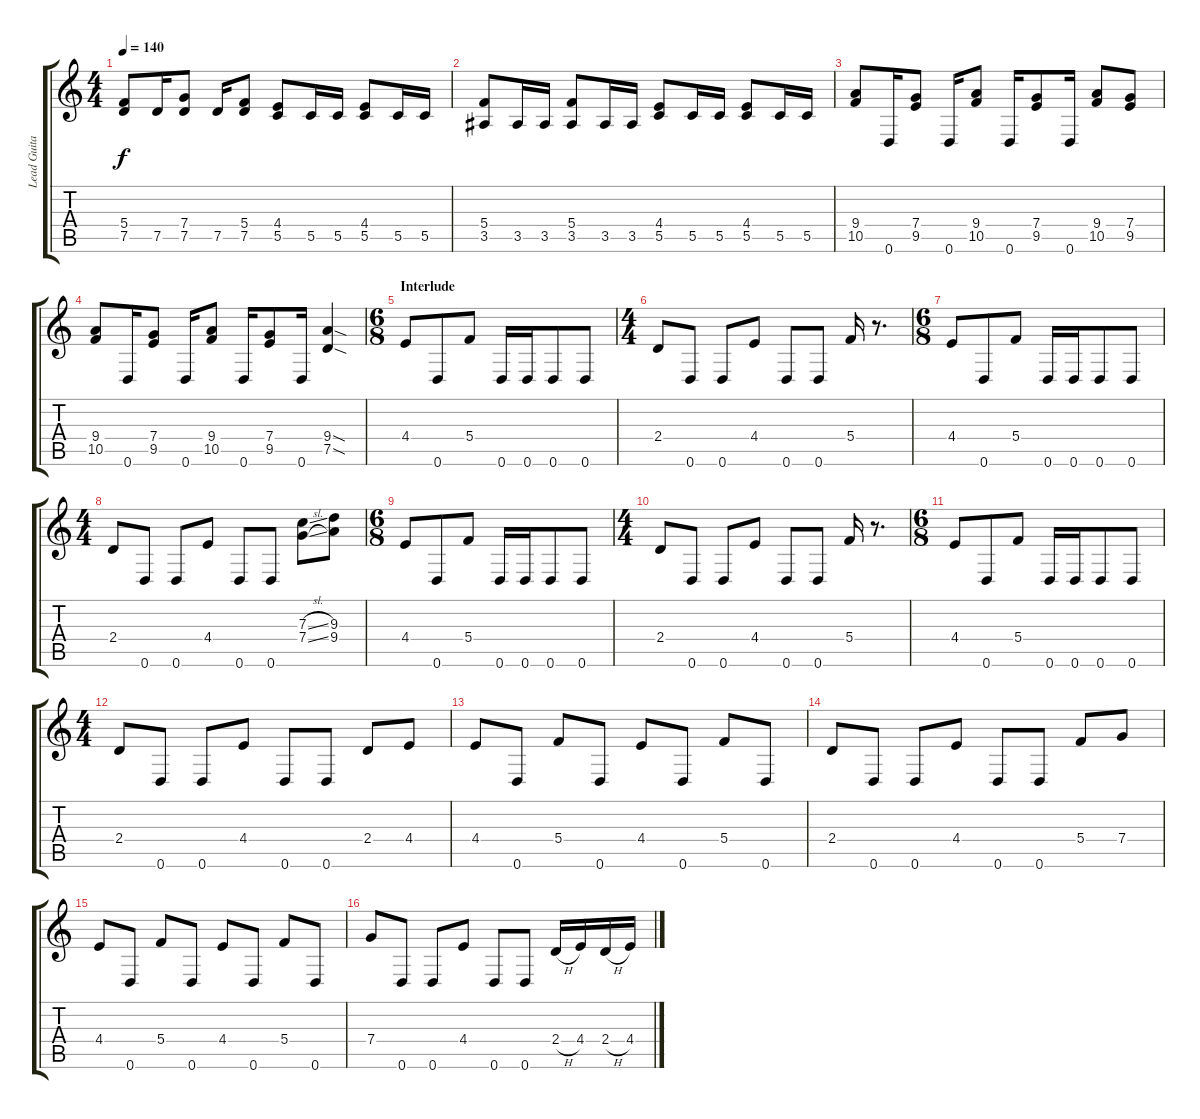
\track ("Lead Guitar" "Lead Guita") {instrument distortionguitar}
\staff {score tabs}
\tuning (D4 A3 F3 C3 G2 D2) {hide}
\ts (4 4)
\tempo 140
\clef g2
\ks c
(5.4 7.5).8{dy f} 7.5.16 (7.4 7.5).8 7.5.16 (5.4 7.5).8 (4.4 5.5).8 5.5.16 5.5.16 (4.4 5.5).8 5.5.16 5.5.16 |
(5.4 3.5).8 3.5.16 3.5.16 (5.4 3.5).8 3.5.16 3.5.16 (4.4 5.5).8 5.5.16 5.5.16 (4.4 5.5).8 5.5.16 5.5.16 |
(9.4 10.5).8 0.6.16 (7.4 9.5).8 0.6.16 (9.4 10.5).8 0.6.16 (7.4 9.5).8 0.6.16 (9.4 10.5).8 (7.4 9.5).8 |
(9.4 10.5).8 0.6.16 (7.4 9.5).8 0.6.16 (9.4 10.5).8 0.6.16 (7.4 9.5).8 0.6.16 (9.4{sod} 7.5{sod}).4 |
\ts (6 8)
\section ("" "Interlude")
4.4.8 0.6.8 5.4.8 0.6.16 0.6.16 0.6.8 0.6.8 |
\ts (4 4)
2.4.8 0.6.8 0.6.8 4.4.8 0.6.8 0.6.8 5.4.16 r.8{d} |
\ts (6 8)
4.4.8 0.6.8 5.4.8 0.6.16 0.6.16 0.6.8 0.6.8 |
\ts (4 4)
2.4.8 0.6.8 0.6.8 4.4.8 0.6.8 0.6.8 (7.3{sl} 7.4{sl}).8 (9.3 9.4).8 |
\ts (6 8)
4.4.8 0.6.8 5.4.8 0.6.16 0.6.16 0.6.8 0.6.8 |
\ts (4 4)
2.4.8 0.6.8 0.6.8 4.4.8 0.6.8 0.6.8 5.4.16 r.8{d} |
\ts (6 8)
4.4.8 0.6.8 5.4.8 0.6.16 0.6.16 0.6.8 0.6.8 |
\ts (4 4)
2.4.8 0.6.8 0.6.8 4.4.8 0.6.8 0.6.8 2.4.8 4.4.8 |
4.4.8 0.6.8 5.4.8 0.6.8 4.4.8 0.6.8 5.4.8 0.6.8 |
2.4.8 0.6.8 0.6.8 4.4.8 0.6.8 0.6.8 5.4.8 7.4.8 |
4.4.8 0.6.8 5.4.8 0.6.8 4.4.8 0.6.8 5.4.8 0.6.8 |
7.4.8 0.6.8 0.6.8 4.4.8 0.6.8 0.6.8 2.4{h}.16 4.4.16 2.4{h}.16 4.4.16
